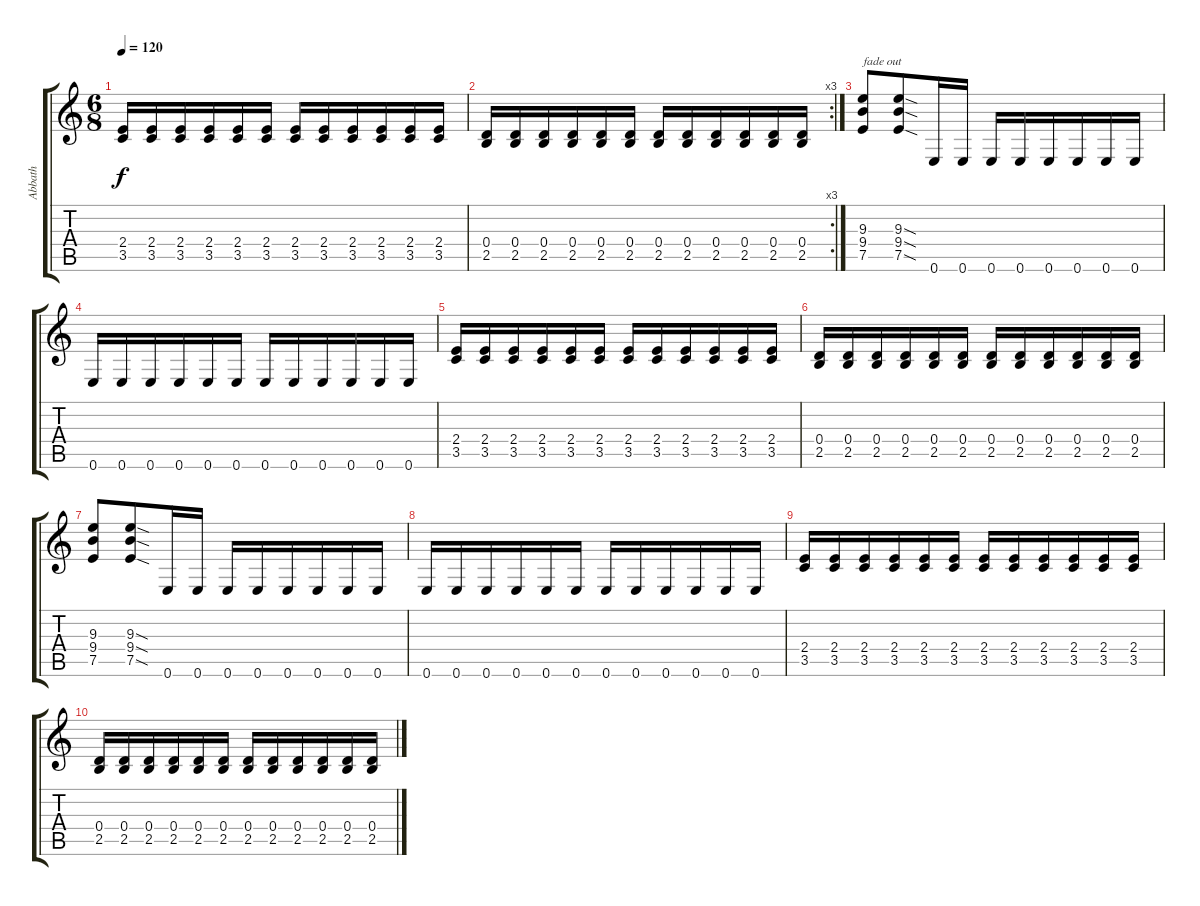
\track ("Abbath" "Abbath") {instrument distortionguitar}
\staff {score tabs}
\tuning (E4 B3 G3 D3 A2 E2) {hide}
\ts (6 8)
\tempo 120
\clef g2
\ks c
(2.4 3.5).16{dy f} (2.4 3.5).16 (2.4 3.5).16 (2.4 3.5).16 (2.4 3.5).16 (2.4 3.5).16 (2.4 3.5).16 (2.4 3.5).16 (2.4 3.5).16 (2.4 3.5).16 (2.4 3.5).16 (2.4 3.5).16 |
\rc 3
(0.4 2.5).16 (0.4 2.5).16 (0.4 2.5).16 (0.4 2.5).16 (0.4 2.5).16 (0.4 2.5).16 (0.4 2.5).16 (0.4 2.5).16 (0.4 2.5).16 (0.4 2.5).16 (0.4 2.5).16 (0.4 2.5).16 |
(9.3 9.4 7.5).8{txt "fade out" volume 9} (9.3{sod} 9.4{sod} 7.5{sod}).8 0.6.16 0.6.16 0.6.16 0.6.16 0.6.16 0.6.16 0.6.16 0.6.16 |
0.6.16 0.6.16 0.6.16 0.6.16 0.6.16 0.6.16 0.6.16 0.6.16 0.6.16 0.6.16 0.6.16 0.6.16 |
(2.4 3.5).16{volume 6} (2.4 3.5).16 (2.4 3.5).16 (2.4 3.5).16 (2.4 3.5).16 (2.4 3.5).16 (2.4 3.5).16 (2.4 3.5).16 (2.4 3.5).16 (2.4 3.5).16 (2.4 3.5).16 (2.4 3.5).16 |
(0.4 2.5).16 (0.4 2.5).16 (0.4 2.5).16 (0.4 2.5).16 (0.4 2.5).16 (0.4 2.5).16 (0.4 2.5).16 (0.4 2.5).16 (0.4 2.5).16 (0.4 2.5).16 (0.4 2.5).16 (0.4 2.5).16 |
(9.3 9.4 7.5).8{volume 4} (9.3{sod} 9.4{sod} 7.5{sod}).8 0.6.16 0.6.16 0.6.16 0.6.16 0.6.16 0.6.16 0.6.16 0.6.16 |
0.6.16 0.6.16 0.6.16 0.6.16 0.6.16 0.6.16 0.6.16 0.6.16 0.6.16 0.6.16 0.6.16 0.6.16 |
(2.4 3.5).16{volume 0} (2.4 3.5).16 (2.4 3.5).16 (2.4 3.5).16 (2.4 3.5).16 (2.4 3.5).16 (2.4 3.5).16 (2.4 3.5).16 (2.4 3.5).16 (2.4 3.5).16 (2.4 3.5).16 (2.4 3.5).16 |
(0.4 2.5).16 (0.4 2.5).16 (0.4 2.5).16 (0.4 2.5).16 (0.4 2.5).16 (0.4 2.5).16 (0.4 2.5).16 (0.4 2.5).16 (0.4 2.5).16 (0.4 2.5).16 (0.4 2.5).16 (0.4 2.5).16
